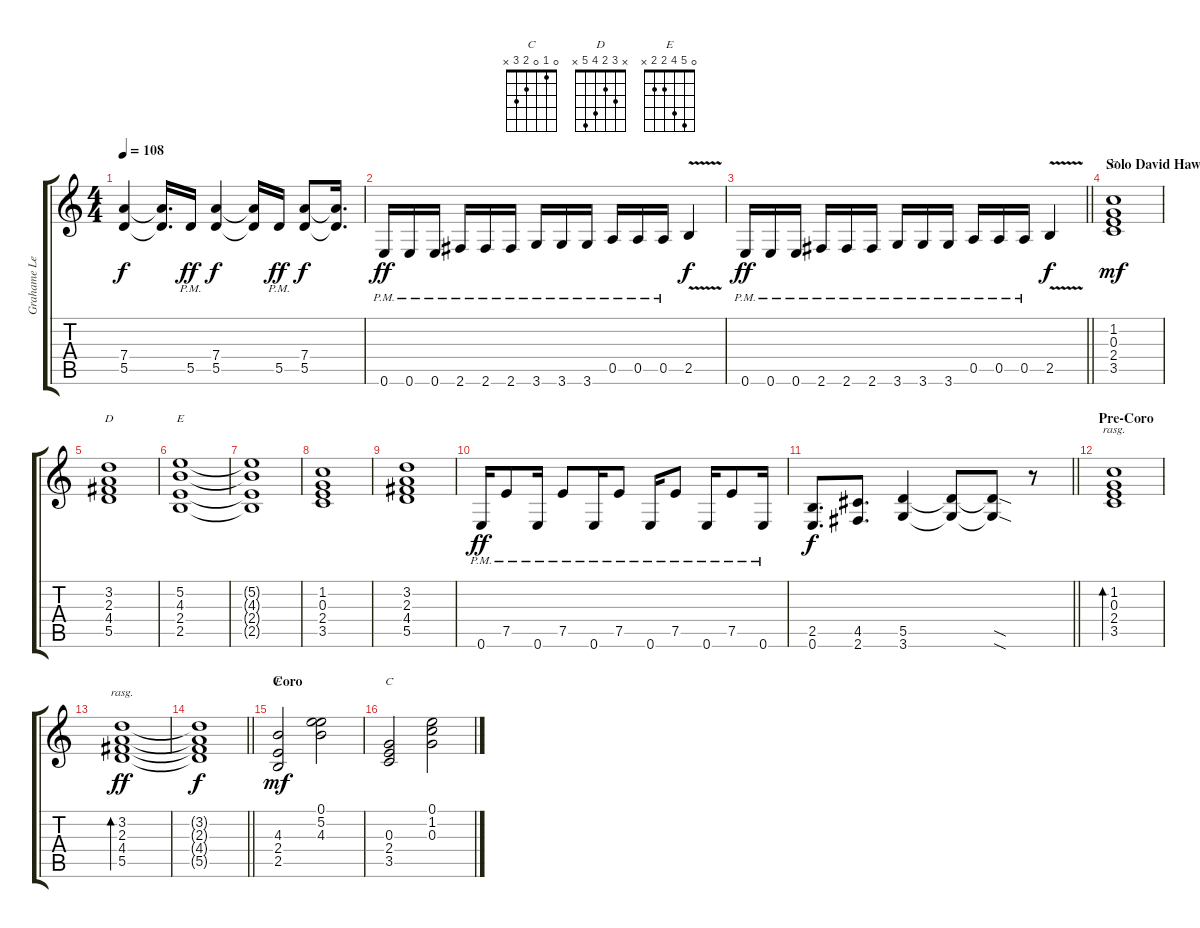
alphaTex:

\track ("Grahame Leslie" "Grahame Le") {instrument distortionguitar}
\staff {score tabs}
\tuning (E4 B3 G3 D3 A2 E2) {hide}
\chord ("C" x 1 0 2 3 x)
\chord ("D" x 3 2 4 5 x)
\chord ("E" x 5 4 2 2 x) {barre 2}
\chord ("E" 0 5 4 2 2 x)
\chord ("C" 0 1 0 2 3 x)
\ts (4 4)
\tempo 108
\clef g2
\ks c
(7.4 5.5).4{dy f} (7.4{t} 5.5{t}).16{d} 5.5{pm}.16{dy ff} (7.4 5.5).4{dy f} (7.4{t} 5.5{t}).16 5.5{pm}.16{dy ff beam split} (7.4 5.5).8{dy f beam merge} (7.4{t} 5.5{t}).16{d} |
0.6{pm}.16{dy ff beam merge} 0.6{pm}.16{beam merge} 0.6{pm}.16{beam split} 2.6{pm}.16{beam merge} 2.6{pm}.16{beam merge} 2.6{pm}.16{beam split} 3.6{pm}.16{beam merge} 3.6{pm}.16{beam merge} 3.6{pm}.16{beam split} 0.5{pm}.16{beam merge} 0.5{pm}.16{beam merge} 0.5{pm}.16 2.5{v}.4{dy f} |
\barLineRight lightlight
0.6{pm}.16{dy ff beam merge} 0.6{pm}.16{beam merge} 0.6{pm}.16{beam split} 2.6{pm}.16{beam merge} 2.6{pm}.16{beam merge} 2.6{pm}.16{beam split} 3.6{pm}.16{beam merge} 3.6{pm}.16{beam merge} 3.6{pm}.16{beam split} 0.5{pm}.16{beam merge} 0.5{pm}.16{beam merge} 0.5{pm}.16 2.5{v}.4{dy f} |
\section ("" "Solo David Hawkins")
(1.2 0.3 2.4 3.5).1{ch "C" dy mf} |
(3.2 2.3 4.4 5.5).1{ch "D"} |
(5.2 4.3 2.4 2.5).1{ch "E"} |
(5.2{t} 4.3{t} 2.4{t} 2.5{t}).1 |
(1.2 0.3 2.4 3.5).1 |
(3.2 2.3 4.4 5.5).1 |
0.6{pm}.16{dy ff} 7.5{pm}.8 0.6{pm}.16 7.5{pm}.8 0.6{pm}.16 7.5{pm}.8 0.6{pm}.16 7.5{pm}.8 0.6{pm}.16 7.5{pm}.8 0.6{pm}.16 |
\barLineRight lightlight
(2.5 0.6).8{d dy f} (4.5 2.6).8{d} (5.5 3.6).4 (5.5{t} 3.6{t}).8{beam merge} (5.5{sod t} 3.6{sod t}).8 r.8 |
\section ("" "Pre-Coro")
(1.2 0.3 2.4 3.5).1{bd 480 rasg ii instrument acousticguitarnylon} |
(3.2 2.3 4.4 5.5).1{bd 480 rasg ii dy ff} |
\barLineRight lightlight
(3.2{t} 2.3{t} 4.4{t} 5.5{t}).1{dy f} |
\section ("" "Coro")
(4.3 2.4 2.5).2{ch "E" dy mf instrument distortionguitar} (0.1 5.2 4.3).2 |
(0.3 2.4 3.5).2{ch "C"} (0.1 1.2 0.3).2
